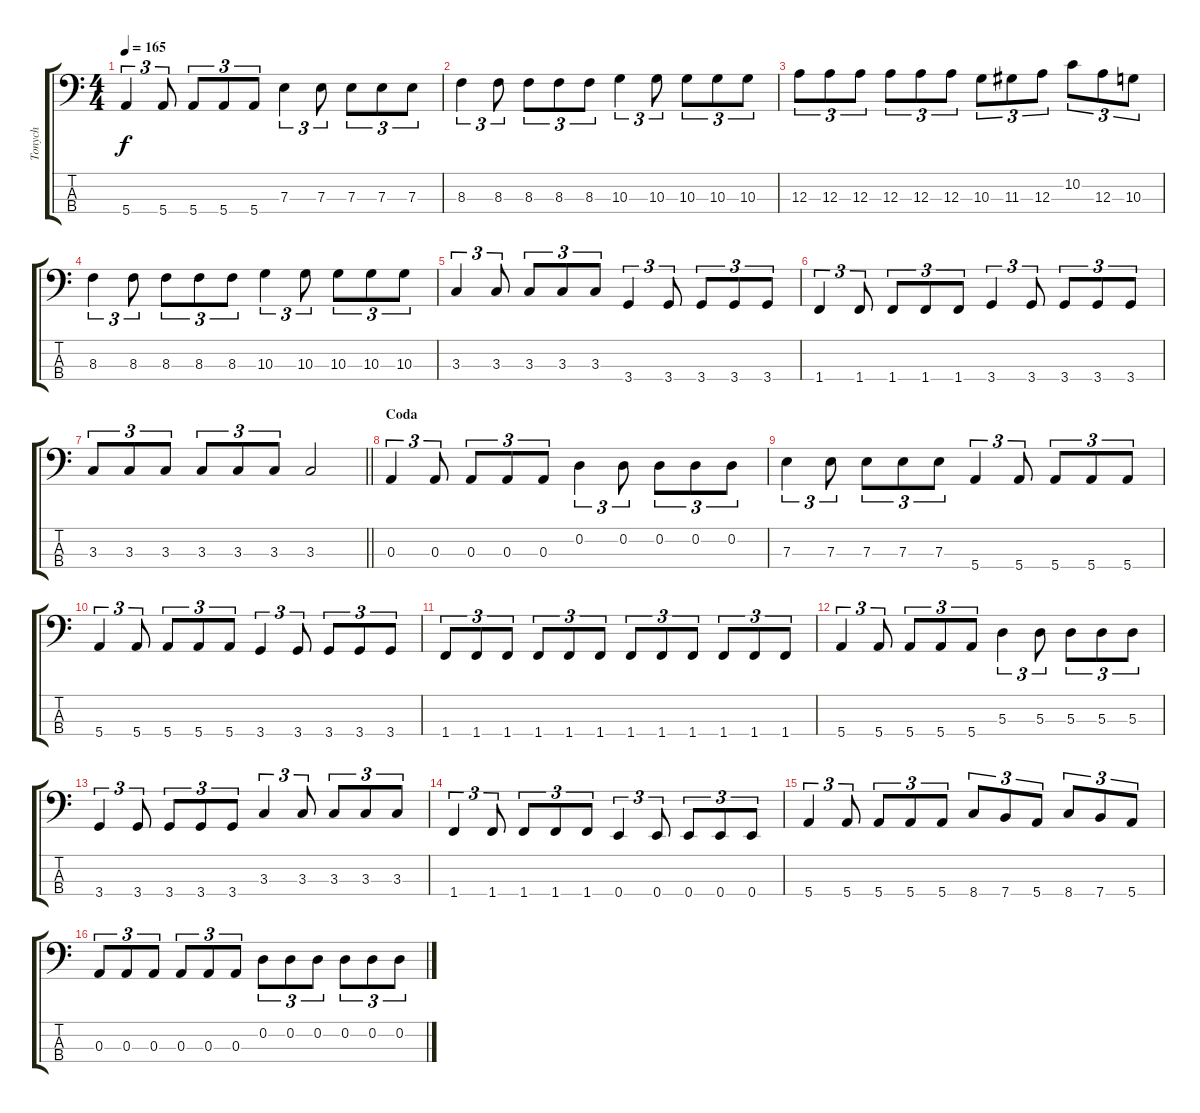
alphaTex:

\track ("Tonych" "Tonych") {instrument electricbassfinger}
\staff {score tabs}
\tuning (G2 D2 A1 E1) {hide}
\ts (4 4)
\tempo 165
\clef f4
\ks aminor
5.4.4{tu (3 2) dy f} 5.4.8{tu (3 2)} 5.4.8{tu (3 2)} 5.4.8{tu (3 2)} 5.4.8{tu (3 2)} 7.3.4{tu (3 2)} 7.3.8{tu (3 2)} 7.3.8{tu (3 2)} 7.3.8{tu (3 2)} 7.3.8{tu (3 2)} |
8.3.4{tu (3 2)} 8.3.8{tu (3 2)} 8.3.8{tu (3 2)} 8.3.8{tu (3 2)} 8.3.8{tu (3 2)} 10.3.4{tu (3 2)} 10.3.8{tu (3 2)} 10.3.8{tu (3 2)} 10.3.8{tu (3 2)} 10.3.8{tu (3 2)} |
12.3.8{tu (3 2)} 12.3.8{tu (3 2)} 12.3.8{tu (3 2)} 12.3.8{tu (3 2)} 12.3.8{tu (3 2)} 12.3.8{tu (3 2)} 10.3.8{tu (3 2)} 11.3.8{tu (3 2)} 12.3.8{tu (3 2)} 10.2.8{tu (3 2)} 12.3.8{tu (3 2)} 10.3.8{tu (3 2)} |
8.3.4{tu (3 2)} 8.3.8{tu (3 2)} 8.3.8{tu (3 2)} 8.3.8{tu (3 2)} 8.3.8{tu (3 2)} 10.3.4{tu (3 2)} 10.3.8{tu (3 2)} 10.3.8{tu (3 2)} 10.3.8{tu (3 2)} 10.3.8{tu (3 2)} |
3.3.4{tu (3 2)} 3.3.8{tu (3 2)} 3.3.8{tu (3 2)} 3.3.8{tu (3 2)} 3.3.8{tu (3 2)} 3.4.4{tu (3 2)} 3.4.8{tu (3 2)} 3.4.8{tu (3 2)} 3.4.8{tu (3 2)} 3.4.8{tu (3 2)} |
1.4.4{tu (3 2)} 1.4.8{tu (3 2)} 1.4.8{tu (3 2)} 1.4.8{tu (3 2)} 1.4.8{tu (3 2)} 3.4.4{tu (3 2)} 3.4.8{tu (3 2)} 3.4.8{tu (3 2)} 3.4.8{tu (3 2)} 3.4.8{tu (3 2)} |
\barLineRight lightlight
3.3.8{tu (3 2)} 3.3.8{tu (3 2)} 3.3.8{tu (3 2)} 3.3.8{tu (3 2)} 3.3.8{tu (3 2)} 3.3.8{tu (3 2)} 3.3.2 |
\section ("" "Coda")
0.3.4{tu (3 2)} 0.3.8{tu (3 2)} 0.3.8{tu (3 2)} 0.3.8{tu (3 2)} 0.3.8{tu (3 2)} 0.2.4{tu (3 2)} 0.2.8{tu (3 2)} 0.2.8{tu (3 2)} 0.2.8{tu (3 2)} 0.2.8{tu (3 2)} |
7.3.4{tu (3 2)} 7.3.8{tu (3 2)} 7.3.8{tu (3 2)} 7.3.8{tu (3 2)} 7.3.8{tu (3 2)} 5.4.4{tu (3 2)} 5.4.8{tu (3 2)} 5.4.8{tu (3 2)} 5.4.8{tu (3 2)} 5.4.8{tu (3 2)} |
5.4.4{tu (3 2)} 5.4.8{tu (3 2)} 5.4.8{tu (3 2)} 5.4.8{tu (3 2)} 5.4.8{tu (3 2)} 3.4.4{tu (3 2)} 3.4.8{tu (3 2)} 3.4.8{tu (3 2)} 3.4.8{tu (3 2)} 3.4.8{tu (3 2)} |
1.4.8{tu (3 2)} 1.4.8{tu (3 2)} 1.4.8{tu (3 2)} 1.4.8{tu (3 2)} 1.4.8{tu (3 2)} 1.4.8{tu (3 2)} 1.4.8{tu (3 2)} 1.4.8{tu (3 2)} 1.4.8{tu (3 2)} 1.4.8{tu (3 2)} 1.4.8{tu (3 2)} 1.4.8{tu (3 2)} |
5.4.4{tu (3 2)} 5.4.8{tu (3 2)} 5.4.8{tu (3 2)} 5.4.8{tu (3 2)} 5.4.8{tu (3 2)} 5.3.4{tu (3 2)} 5.3.8{tu (3 2)} 5.3.8{tu (3 2)} 5.3.8{tu (3 2)} 5.3.8{tu (3 2)} |
3.4.4{tu (3 2)} 3.4.8{tu (3 2)} 3.4.8{tu (3 2)} 3.4.8{tu (3 2)} 3.4.8{tu (3 2)} 3.3.4{tu (3 2)} 3.3.8{tu (3 2)} 3.3.8{tu (3 2)} 3.3.8{tu (3 2)} 3.3.8{tu (3 2)} |
1.4.4{tu (3 2)} 1.4.8{tu (3 2)} 1.4.8{tu (3 2)} 1.4.8{tu (3 2)} 1.4.8{tu (3 2)} 0.4.4{tu (3 2)} 0.4.8{tu (3 2)} 0.4.8{tu (3 2)} 0.4.8{tu (3 2)} 0.4.8{tu (3 2)} |
5.4.4{tu (3 2)} 5.4.8{tu (3 2)} 5.4.8{tu (3 2)} 5.4.8{tu (3 2)} 5.4.8{tu (3 2)} 8.4.8{tu (3 2)} 7.4.8{tu (3 2)} 5.4.8{tu (3 2)} 8.4.8{tu (3 2)} 7.4.8{tu (3 2)} 5.4.8{tu (3 2)} |
0.3.8{tu (3 2)} 0.3.8{tu (3 2)} 0.3.8{tu (3 2)} 0.3.8{tu (3 2)} 0.3.8{tu (3 2)} 0.3.8{tu (3 2)} 0.2.8{tu (3 2)} 0.2.8{tu (3 2)} 0.2.8{tu (3 2)} 0.2.8{tu (3 2)} 0.2.8{tu (3 2)} 0.2.8{tu (3 2)}
